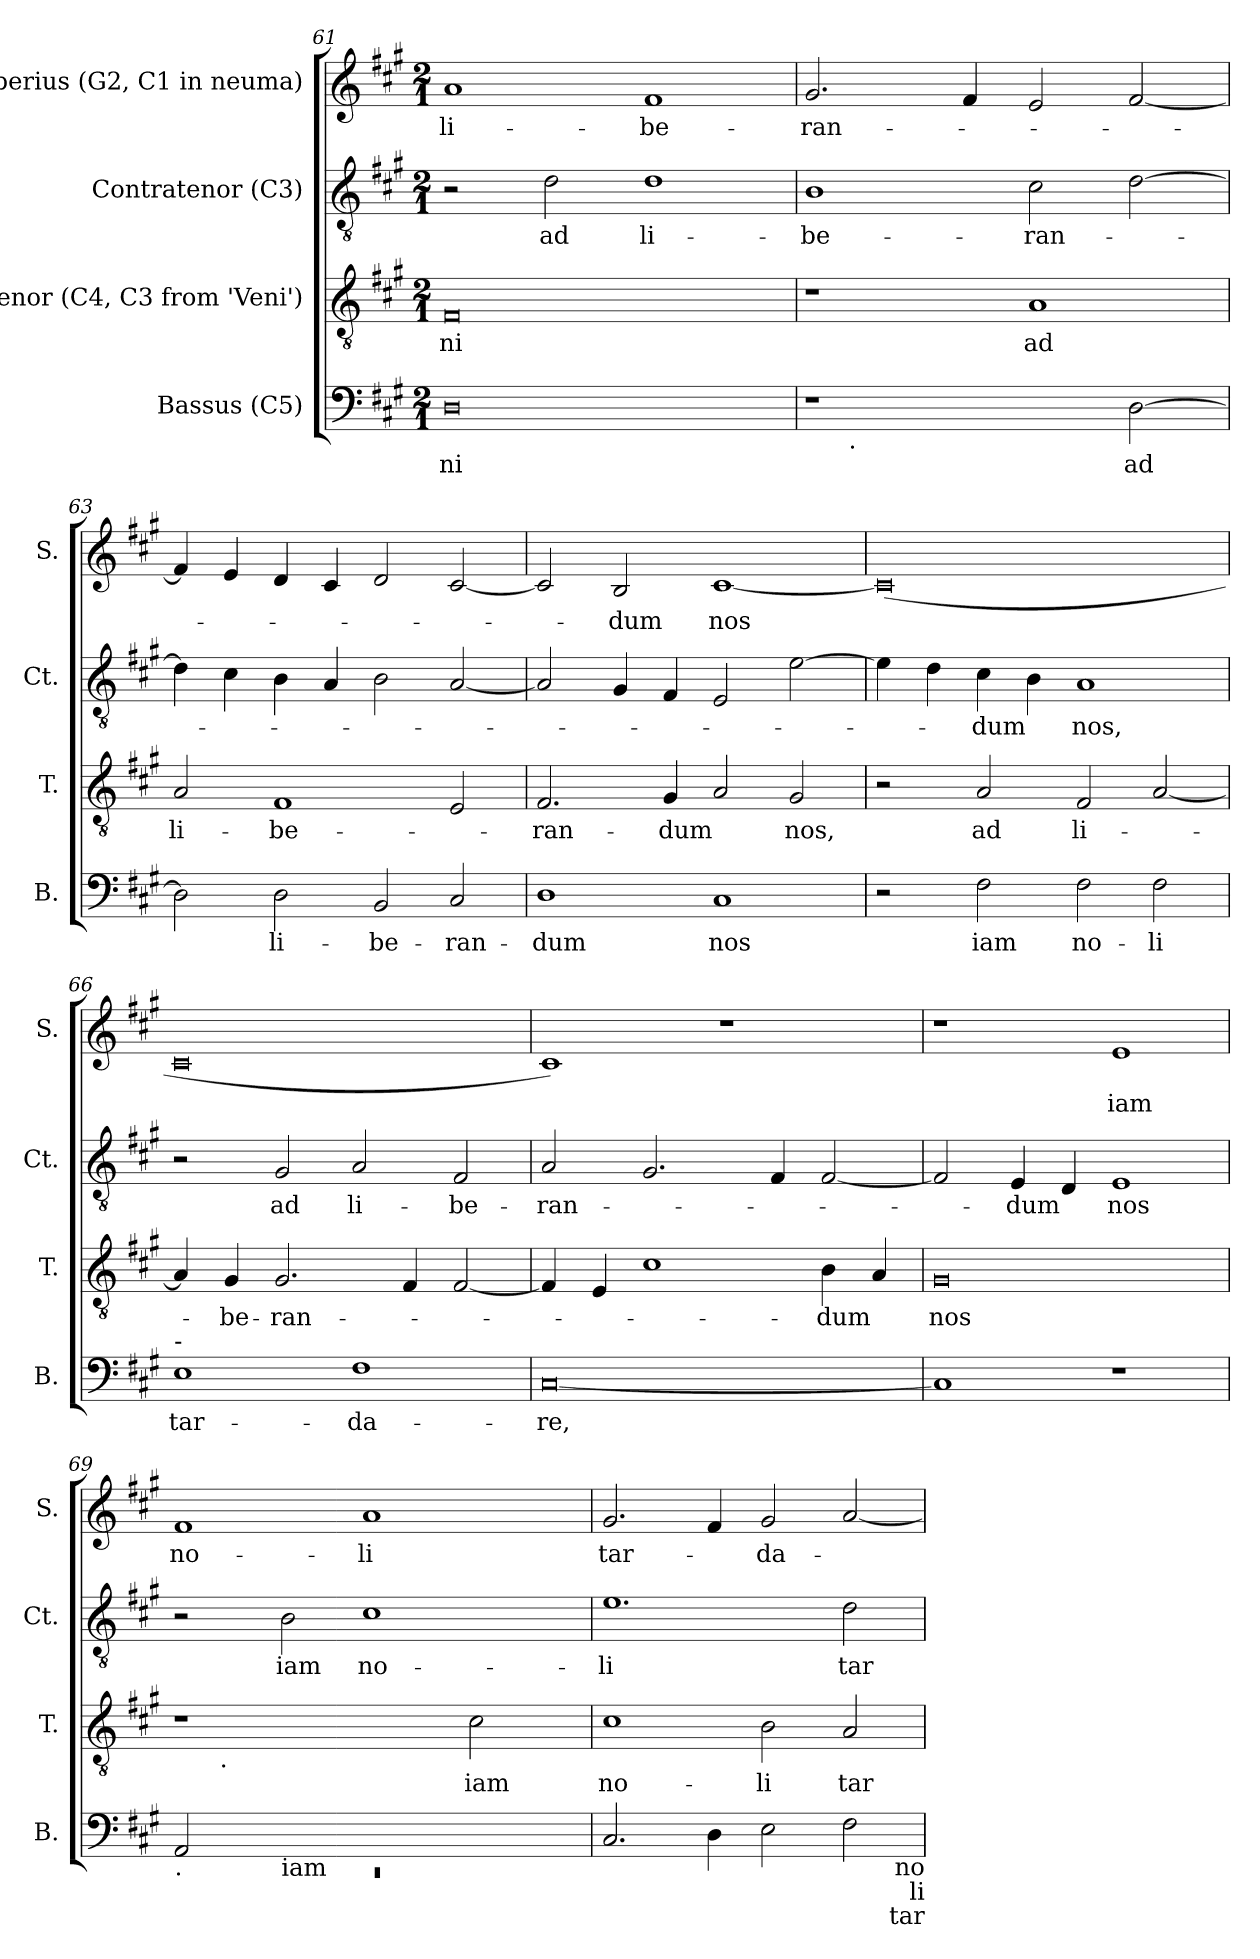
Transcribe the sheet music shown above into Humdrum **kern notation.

**kern	**text	**kern	**text	**kern	**text	**kern	**text
*part4	*part4	*part3	*part3	*part2	*part2	*part1	*part1
*staff4	*staff4	*staff3	*staff3	*staff2	*staff2	*staff1	*staff1
*I"Bassus (C5)	*	*I"Tenor (C4, C3 from 'Veni')	*	*I"Contratenor (C3)	*	*I"Superius (G2, C1 in neuma)	*
*I'B.	*	*I'T.	*	*I'Ct.	*	*I'S.	*
*clefF4	*	*clefGv2	*	*clefGv2	*	*clefG2	*
*k[f#c#g#]	*	*k[f#c#g#]	*	*k[f#c#g#]	*	*k[f#c#g#]	*
*A:	*	*A:	*	*A:	*	*A:	*
*M2/1	*	*M2/1	*	*M2/1	*	*M2/1	*
=61	=61	=61	=61	=61	=61	=61	=61
!	!LO:LY:b:rj	!	!LO:LY:b:rj	!	!	!	!LO:LY:b:rj
0D	-ni	0F#	-ni	2r	.	1a	li-
!	!	!	!	!	!LO:LY:b	!	!
.	.	.	.	2d\	ad	.	.
!	!	!	!	!	!LO:LY:b:rj	!	!LO:LY:b
.	.	.	.	1d	li-	1f#	-be-
!!LO:PB:g=z
=62	=62	=62	=62	=62	=62	=62	=62
!	!	!	!	!	!LO:LY:b	!	!LO:LY:b
*^	*	*	*	*	*	*	*
1r	8ryy	.	1r	.	1B	-be-	2.g#/	-ran-
!	!LO:TX:b:t=.	!	!	!	!	!	!	!
.	1...ryy	.	.	.	.	.	.	.
.	.	.	.	.	.	.	4f#/	.
!	!	!	!	!LO:LY:b	!	!LO:LY:b	!	!
2ryy	.	.	1A	ad	2c#\	-ran-	2e/	.
!	!	!LO:LY:b	!	!	!	!	!	!
[>2D\	.	ad	.	.	[>2d\	.	[<2f#/	.
=63	=63	=63	=63	=63	=63	=63	=63	=63
!	!	!	!	!LO:LY:b	!	!	!	!
*v	*v	*	*	*	*	*	*	*
2D\]	.	2A/	li-	4d\]	.	4f#/]	.
.	.	.	.	4c#\	.	4e/	.
!	!LO:LY:b	!	!LO:LY:b	!	!	!	!
2D\	li-	1F#	-be-	4B\	.	4d/	.
.	.	.	.	4A/	.	4c#/	.
!	!LO:LY:b	!	!	!	!	!	!
2BB/	-be-	.	.	2B\	.	2d/	.
!	!LO:LY:b	!	!	!	!	!	!
2C#/	-ran-	2E/	.	[<2A/	.	[<2c#/	.
=64	=64	=64	=64	=64	=64	=64	=64
!	!LO:LY:b	!	!LO:LY:b	!	!	!	!
1D	-dum	2.F#/	-ran-	2A/]	.	2c#/]	.
!	!	!	!	!	!	!	!LO:LY:b
.	.	.	.	4G#/	.	2B/	-dum
!	!	!	!LO:LY:b	!	!	!	!
.	.	4G#/	-dum	4F#/	.	.	.
!	!LO:LY:b	!	!	!	!	!	!LO:LY:b
1C#	nos	2A/	.	2E/	.	[<1c#	nos
!	!	!	!LO:LY:b	!	!	!	!
.	.	2G#/	nos,	[>2e\	.	.	.
=65	=65	=65	=65	=65	=65	=65	=65
2r	.	2r	.	4e\]	.	(<0c#]	.
.	.	.	.	4d\	.	.	.
!	!LO:LY:b	!	!LO:LY:b	!	!LO:LY:b	!	!
2F#\	iam	2A/	ad	4c#\	-dum	.	.
.	.	.	.	4B\	.	.	.
!	!LO:LY:b	!	!LO:LY:b	!	!LO:LY:b	!	!
2F#\	no-	2F#/	li-	1A	nos,	.	.
!	!LO:LY:b	!	!	!	!	!	!
2F#\	-li	[<2A/	.	.	.	.	.
!!LO:LB:g=z
=66	=66	=66	=66	=66	=66	=66	=66
!LO:TX:a:t=-	!	!	!	!	!	!	!
!	!LO:LY:b	!	!	!	!	!	!
1E	tar-	4A/]	.	2r	.	0c#	.
!	!	!	!LO:LY:b	!	!	!	!
.	.	4G#/	-be-	.	.	.	.
!	!	!	!LO:LY:b	!	!LO:LY:b	!	!
.	.	2.G#/	-ran-	2G#/	ad	.	.
!	!LO:LY:b	!	!	!	!LO:LY:b	!	!
1F#	-da-	.	.	2A/	li-	.	.
.	.	4F#/	.	.	.	.	.
!	!	!	!	!	!LO:LY:b	!	!
.	.	[<2F#/	.	2F#/	-be-	.	.
=67	=67	=67	=67	=67	=67	=67	=67
!	!LO:LY:b	!	!	!	!LO:LY:b	!	!
[<0C#	-re,	4F#/]	.	2A/	-ran-	1c#)	.
.	.	4E/	.	.	.	.	.
.	.	1c#	.	2.G#/	.	.	.
.	.	.	.	.	.	1r	.
.	.	.	.	4F#/	.	.	.
!	!	!	!LO:LY:b	!	!	!	!
.	.	4B\	-dum	[<2F#/	.	.	.
.	.	4A/	.	.	.	.	.
=68	=68	=68	=68	=68	=68	=68	=68
!	!	!	!LO:LY:b	!	!	!	!
1C#]	.	0G#	nos	2F#/]	.	1r	.
!	!	!	!	!	!LO:LY:b	!	!
.	.	.	.	4E/	-dum	.	.
.	.	.	.	4D/	.	.	.
!	!	!	!	!	!LO:LY:b	!	!LO:LY:b
1r	.	.	.	1E	nos	1e	iam
=69	=69	=69	=69	=69	=69	=69	=69
*^	*	*	*	*	*	*	*
!LO:TX:b:t=.	!	!	!	!	!	!	!	!
!	!LO:N:vis=1	!	!	!	!	!	!	!LO:LY:b
*	*^	*	*^	*	*	*	*	*
2ryy	0rEE	2AA/	.	1r	8.ryy	.	2r	.	1f#	no-
!	!	!	!	!	!LO:TX:b:t=.	!	!	!	!	!
.	.	.	.	.	1ryy	.	.	.	.	.
!LO:TX:b:t=iam	!	!	!	!	!	!	!	!	!	!
!	!	!	!	!	!	!	!	!LO:LY:b	!	!
1.ryy	.	1.ryy	.	.	.	.	2B\	iam	.	.
!	!	!	!	!	!	!	!	!LO:LY:b	!	!LO:LY:b:rj
.	.	.	.	2ryy	.	.	1c#	no-	1a	-li
.	.	.	.	.	2ryy	.	.	.	.	.
!	!	!	!	!	!	!LO:LY:b	!	!	!	!
.	.	.	.	2c#\	.	iam	.	.	.	.
.	.	.	.	.	4ryy	.	.	.	.	.
.	.	.	.	.	16ryy	.	.	.	.	.
=70	=70	=70	=70	=70	=70	=70	=70	=70	=70	=70
!	!	!	!	!	!	!LO:LY:b	!	!LO:LY:b:rj	!	!LO:LY:b
*v	*v	*v	*	*	*	*	*	*	*	*
*	*	*v	*v	*	*	*	*	*
2.C#/	.	1c#	no-	1.e	-li	2.g#/	tar-
4D\	.	.	.	.	.	4f#/	.
!	!	!	!LO:LY:b	!	!	!	!LO:LY:b
2E\	.	2B\	-li	.	.	2g#/	-da-
!	!	!	!LO:LY:b	!	!LO:LY:b	!	!
2F#\	.	2A/	tar-	2d\	tar-	[>2a/	.
!LO:TX:b:t=no	!	!	!	!	!	!	!
!LO:TX:b:t=li	!	!	!	!	!	!	!
!LO:TX:b:t=tar	!	!	!	!	!	!	!
=	=	=	=	=	=	=	=
*-	*-	*-	*-	*-	*-	*-	*-
